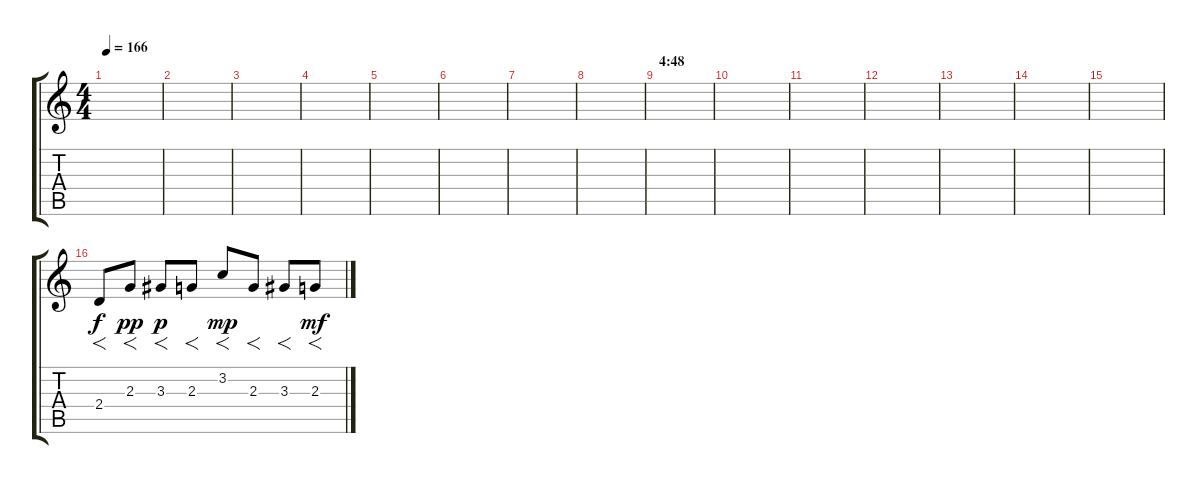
\track "" {instrument lead1square}
\staff {score tabs}
\tuning (D5 A4 F4 C4 G3 D3) {hide}
\ts (4 4)
\tempo 166
\clef g2
\ks c
|
|
|
|
|
|
|
|
\section ("" "4:48")
|
|
|
|
|
|
|
2.4.8{f} 2.3.8{f dy pp} 3.3.8{f dy p} 2.3.8{f} 3.2.8{f dy mp} 2.3.8{f} 3.3.8{f} 2.3.8{f dy mf}
